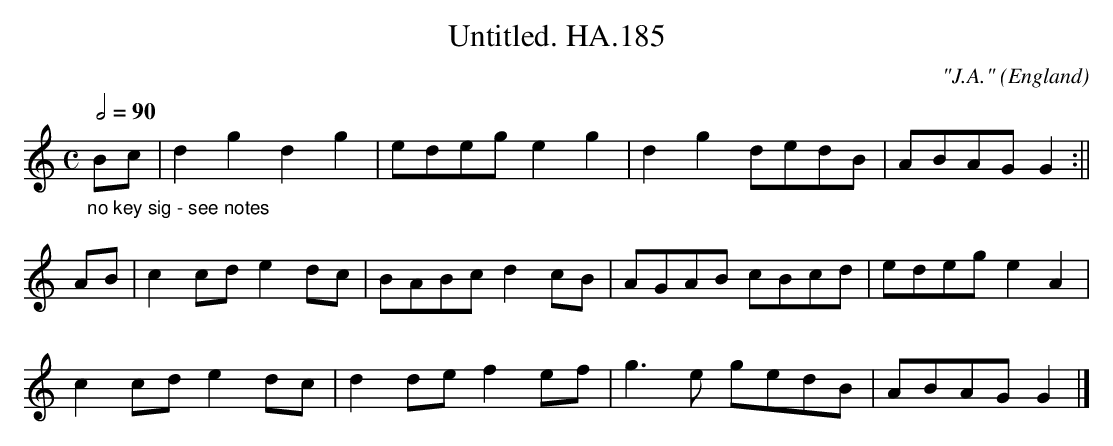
X:1
T:Untitled. HA.185
C:"J.A."
L:1/8
M:C
O:England
Q:1/2=90
K:Gmix
"_no key sig - see notes"
Bc|d2g2d2g2|edeg e2g2|d2g2 dedB|ABAG G2:||!
AB|c2cd e2dc|BABc d2 cB|AGAB cBcd|edege2A2|!
c2 cde2dc|d2 de f2 ef|g3e gedB|ABAG G2|]
